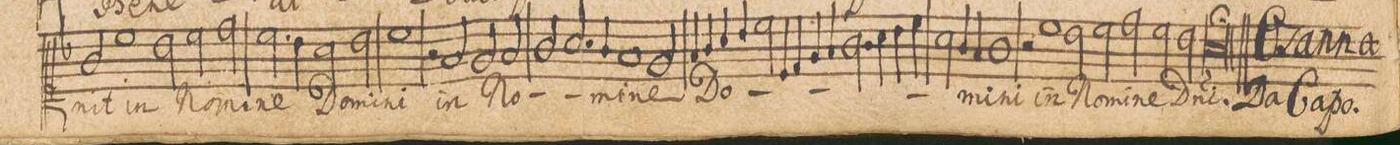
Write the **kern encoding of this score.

**kern	**text
*I"CANTVS.	*
*clefC1	*
*k[b-]	*
*met(C|)	*
*M2/1	*
2g/	-nit
1cc	in
=92-	=92-
2b-\	No-
2cc\	.
2dd\	-mi-
=93-	=93-
2.cc\	-ne
4b-\	.
2a\	Do-
2b-\	-mi-
=94-	=94-
1cc	-ni
2r	.
2f/	in
=95-	=95-
2e/	No-
2f/	.
2g/	.
2.a/	.
=96-	=96-
4g/	.
1f	-mi-
2e/	-ne
=97-	=97-
4f/	Do-
4g/	.
4a/	.
4b-/	.
2cc\	.
4c/	.
4d/	.
=98-	=98-
4e/	.
4f/	.
2.g\	.
4a\	.
4b-\	.
4cc\	.
=99-	=99-
2a\	.
4g/	mi-
4f/	.
1g	-ni
=100-	=100-
2r	.
1cc	in
2b-\	No-
=101-	=101-
2cc\	-mi-
2dd\	-ne
2cc\	D(o-
2b-\	-mi)-
=102-	=102-
0al;	-ni.
==	==
*-	*-
